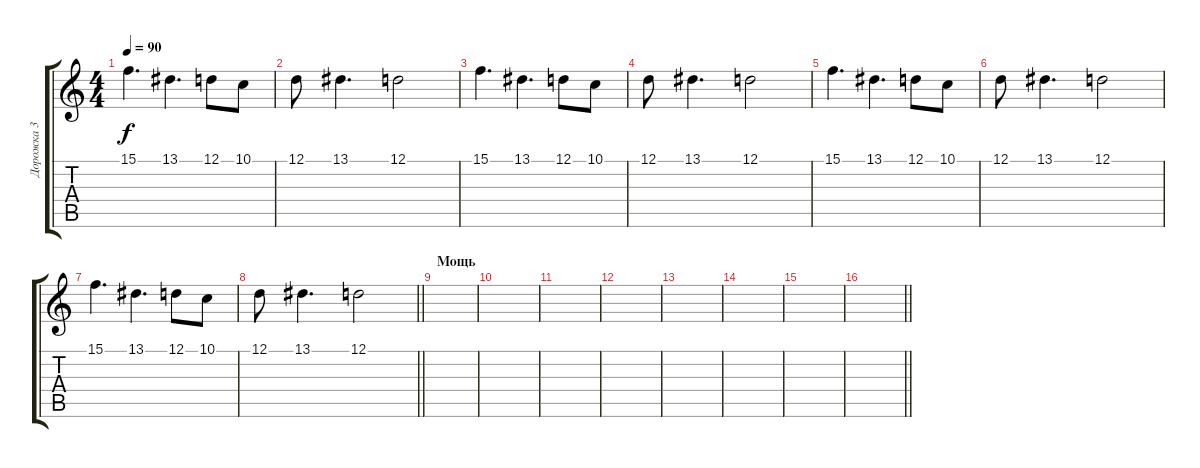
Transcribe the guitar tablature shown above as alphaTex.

\track ("Дорожка 3" "Дорожка 3") {instrument stringensemble1}
\staff {score tabs}
\tuning (D4 A3 F3 C3 G2 C2) {hide}
\ts (4 4)
\tempo 90
\clef g2
\ks c
15.1.4{d dy f} 13.1.4{d} 12.1.8 10.1.8 |
12.1.8 13.1.4{d} 12.1.2 |
15.1.4{d} 13.1.4{d} 12.1.8 10.1.8 |
12.1.8 13.1.4{d} 12.1.2 |
15.1.4{d} 13.1.4{d} 12.1.8 10.1.8 |
12.1.8 13.1.4{d} 12.1.2 |
15.1.4{d} 13.1.4{d} 12.1.8 10.1.8 |
\barLineRight lightlight
12.1.8 13.1.4{d} 12.1.2 |
\section ("" "Мощь")
|
|
|
|
|
|
|
\barLineRight lightlight
